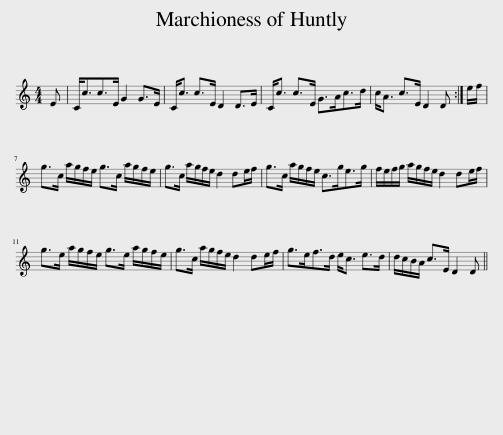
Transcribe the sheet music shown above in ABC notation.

X:1
L:1/8
M:4/4
I:linebreak $
K:C
V:1 treble
V:1
 E | C<cc>E G2 G>E | C<c c>E D2 D>E | C<c c>E G>Ac>d | c<A c>E D2 D :| %5
 e/f/ |$ g>c a/g/f/e/ g>c a/g/f/e/ | g>c a/g/f/e/ d2 de/f/ | g>c a/g/f/e/ c>ge>g | f/e/f/g/ a/g/f/e/ d2 de/f/ |$ %10
 g>e a/g/f/e/ g>e a/g/f/e/ | g>c a/g/f/e/ d2 de/f/ | g>ef>d e<c e>d | d/c/B/A/ c>E D2 D || %14
